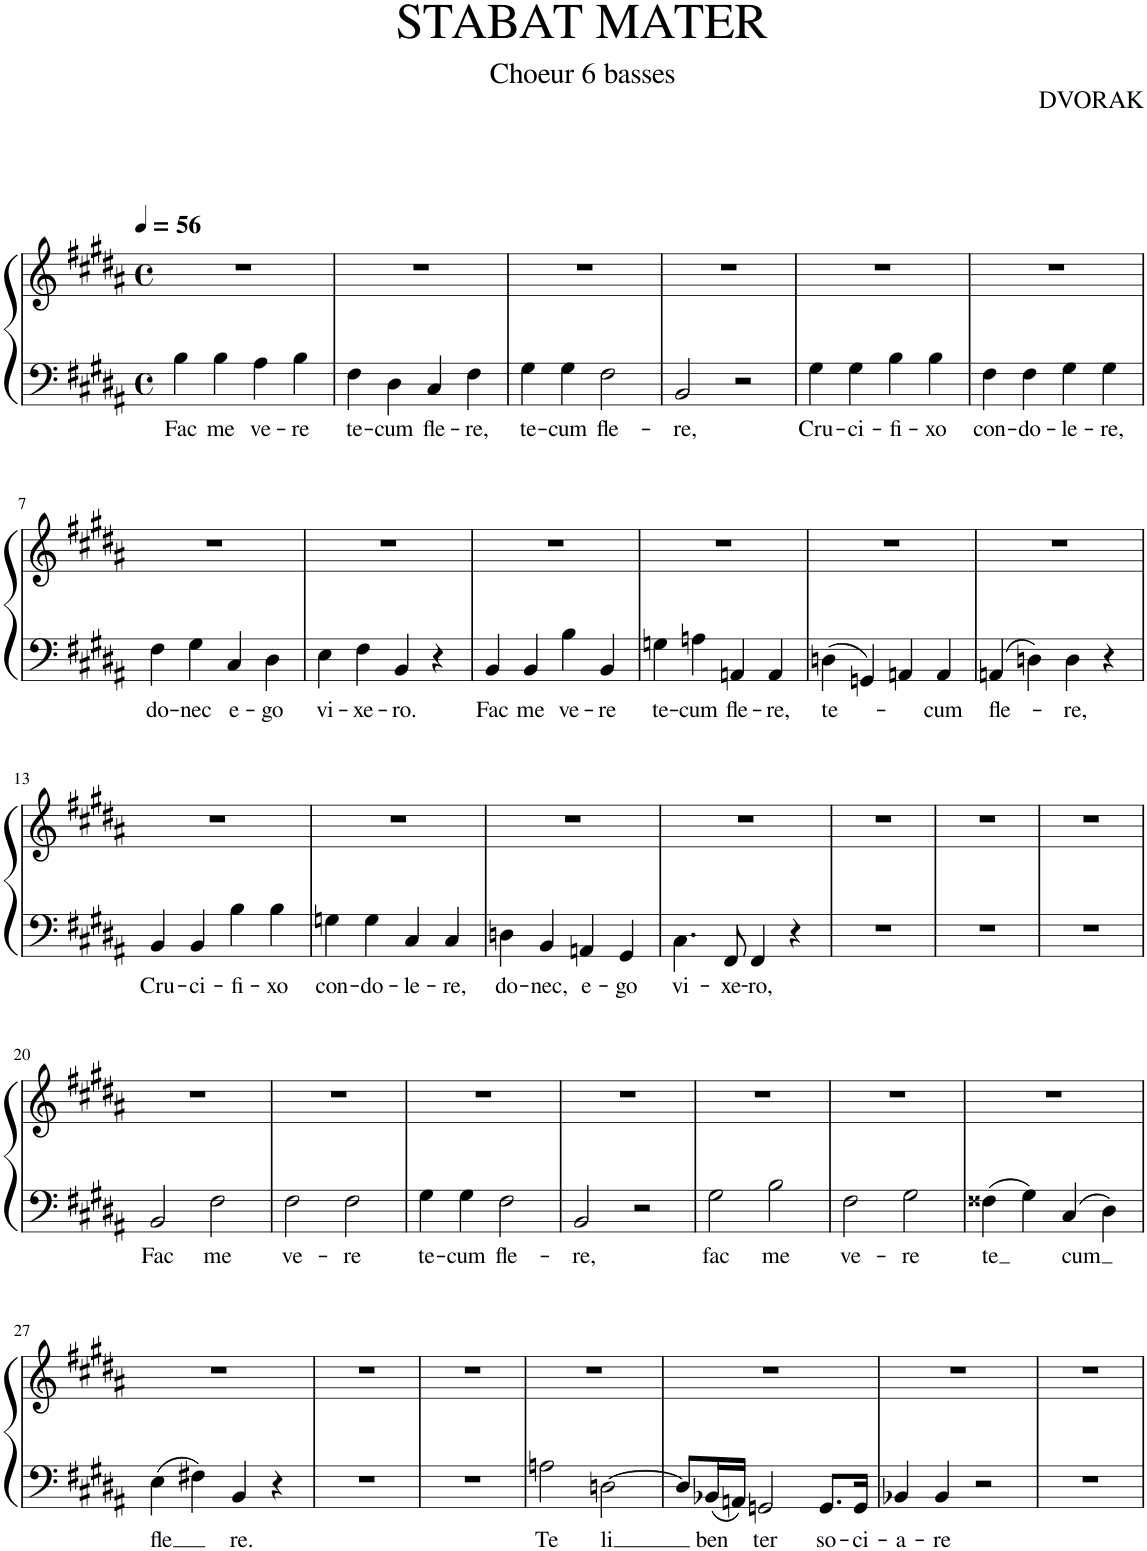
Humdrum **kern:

**kern	**text	**kern
*part1	*part1	*part1
*staff2	*staff2	*staff1
*I"Piano	*	*
*I'Pno.	*	*
*clefF4	*	*clefG2
*k[f#c#g#d#a#]	*	*k[f#c#g#d#a#]
*M4/4	*	*M4/4
*met(c)	*	*met(c)
*MM56	*	*MM56
=1	=1	=1
!	!LO:LY:b	!
4B\	Fac	1r
!	!LO:LY:b	!
4B\	me	.
!	!LO:LY:b	!
4A#\	ve-	.
!	!LO:LY:b	!
4B\	-re	.
=2	=2	=2
!	!LO:LY:b	!
4F#\	te-	1r
!	!LO:LY:b	!
4D#\	-cum	.
!	!LO:LY:b	!
4C#/	fle-	.
!	!LO:LY:b	!
4F#\	-re,	.
=3	=3	=3
!	!LO:LY:b	!
4G#\	te-	1r
!	!LO:LY:b	!
4G#\	-cum	.
!	!LO:LY:b	!
2F#\	fle-	.
=4	=4	=4
!	!LO:LY:b	!
2BB/	-re,	1r
2r	.	.
=5	=5	=5
!	!LO:LY:b	!
4G#\	Cru-	1r
!	!LO:LY:b	!
4G#\	-ci-	.
!	!LO:LY:b	!
4B\	-fi-	.
!	!LO:LY:b	!
4B\	-xo	.
=6	=6	=6
!	!LO:LY:b	!
4F#\	con-	1r
!	!LO:LY:b	!
4F#\	-do-	.
!	!LO:LY:b	!
4G#\	-le-	.
!	!LO:LY:b	!
4G#\	-re,	.
!!LO:LB:g=z
=7	=7	=7
!	!LO:LY:b	!
4F#\	do-	1r
!	!LO:LY:b	!
4G#\	-nec	.
!	!LO:LY:b	!
4C#/	e-	.
!	!LO:LY:b	!
4D#\	-go	.
=8	=8	=8
!	!LO:LY:b	!
4E\	vi-	1r
!	!LO:LY:b	!
4F#\	-xe-	.
!	!LO:LY:b	!
4BB/	-ro.	.
4r	.	.
=9	=9	=9
!	!LO:LY:b	!
4BB/	Fac	1r
!	!LO:LY:b	!
4BB/	me	.
!	!LO:LY:b	!
4B\	ve-	.
!	!LO:LY:b	!
4BB/	-re	.
=10	=10	=10
!	!LO:LY:b	!
4Gn\	te-	1r
!	!LO:LY:b	!
4An\	-cum	.
!	!LO:LY:b	!
4AAn/	fle-	.
!	!LO:LY:b	!
4AA/	-re,	.
=11	=11	=11
!	!LO:LY:b	!
4Dn\	te-	1r
4GGn/	.	.
4AAn/	.	.
!	!LO:LY:b	!
4AA/	-cum	.
=12	=12	=12
!	!LO:LY:b	!
4AAn/	fle-	1r
4Dn\	.	.
!	!LO:LY:b	!
4D\	-re,	.
4r	.	.
!!LO:LB:g=z
=13	=13	=13
!	!LO:LY:b	!
4BB/	Cru-	1r
!	!LO:LY:b	!
4BB/	-ci-	.
!	!LO:LY:b	!
4B\	-fi-	.
!	!LO:LY:b	!
4B\	-xo	.
=14	=14	=14
!	!LO:LY:b	!
4Gn\	con-	1r
!	!LO:LY:b	!
4G\	-do-	.
!	!LO:LY:b	!
4C#/	-le-	.
!	!LO:LY:b	!
4C#/	-re,	.
=15	=15	=15
!	!LO:LY:b	!
4Dn\	do-	1r
!	!LO:LY:b	!
4BB/	-nec,	.
!	!LO:LY:b	!
4AAn/	e-	.
!	!LO:LY:b	!
4GG#/	-go	.
=16	=16	=16
!	!LO:LY:b	!
4.D#\	vi-	1r
!	!LO:LY:b	!
8FF#/	-xe-	.
!	!LO:LY:b	!
4FF#/	-ro,	.
4r	.	.
=17	=17	=17
1r	.	1r
=18	=18	=18
1r	.	1r
=19	=19	=19
1r	.	1r
!!LO:LB:g=z
=20	=20	=20
!	!LO:LY:b	!
2BB/	Fac	1r
!	!LO:LY:b	!
2F#\	me	.
=21	=21	=21
!	!LO:LY:b	!
2F#\	ve-	1r
!	!LO:LY:b	!
2F#\	-re	.
=22	=22	=22
!	!LO:LY:b	!
4G#\	te-	1r
!	!LO:LY:b	!
4G#\	-cum	.
!	!LO:LY:b	!
2F#\	fle-	.
=23	=23	=23
!	!LO:LY:b	!
2BB/	-re,	1r
2r	.	.
=24	=24	=24
!	!LO:LY:b	!
2G#\	fac	1r
!	!LO:LY:b	!
2B\	me	.
=25	=25	=25
!	!LO:LY:b	!
2F#\	ve-	1r
!	!LO:LY:b	!
2G#\	-re	.
=26	=26	=26
!	!LO:LY:b	!
4F##X\	te	1r
4G#\	.	.
!	!LO:LY:b	!
4C#/	cum	.
4D#\	.	.
!!LO:LB:g=z
=27	=27	=27
!	!LO:LY:b	!
4E\	fle	1r
4F#X\	.	.
!	!LO:LY:b	!
4BB/	re.	.
4r	.	.
=28	=28	=28
1r	.	1r
=29	=29	=29
1r	.	1r
=30	=30	=30
!	!LO:LY:b	!
2An\	Te	1r
!	!LO:LY:b	!
[2Dn\	li	.
=31	=31	=31
8D/L]	.	1r
!	!LO:LY:b	!
16BB-X/L	ben	.
16AAn/JJ	.	.
!	!LO:LY:b	!
2GGn/	ter	.
!	!LO:LY:b	!
8.GG/L	so-	.
!	!LO:LY:b	!
16GG/Jk	-ci-	.
=32	=32	=32
!	!LO:LY:b	!
4BB-X/	-a-	1r
!	!LO:LY:b	!
4BB-/	-re	.
2r	.	.
=33	=33	=33
1r	.	1r
=	=	=
*-	*-	*-
